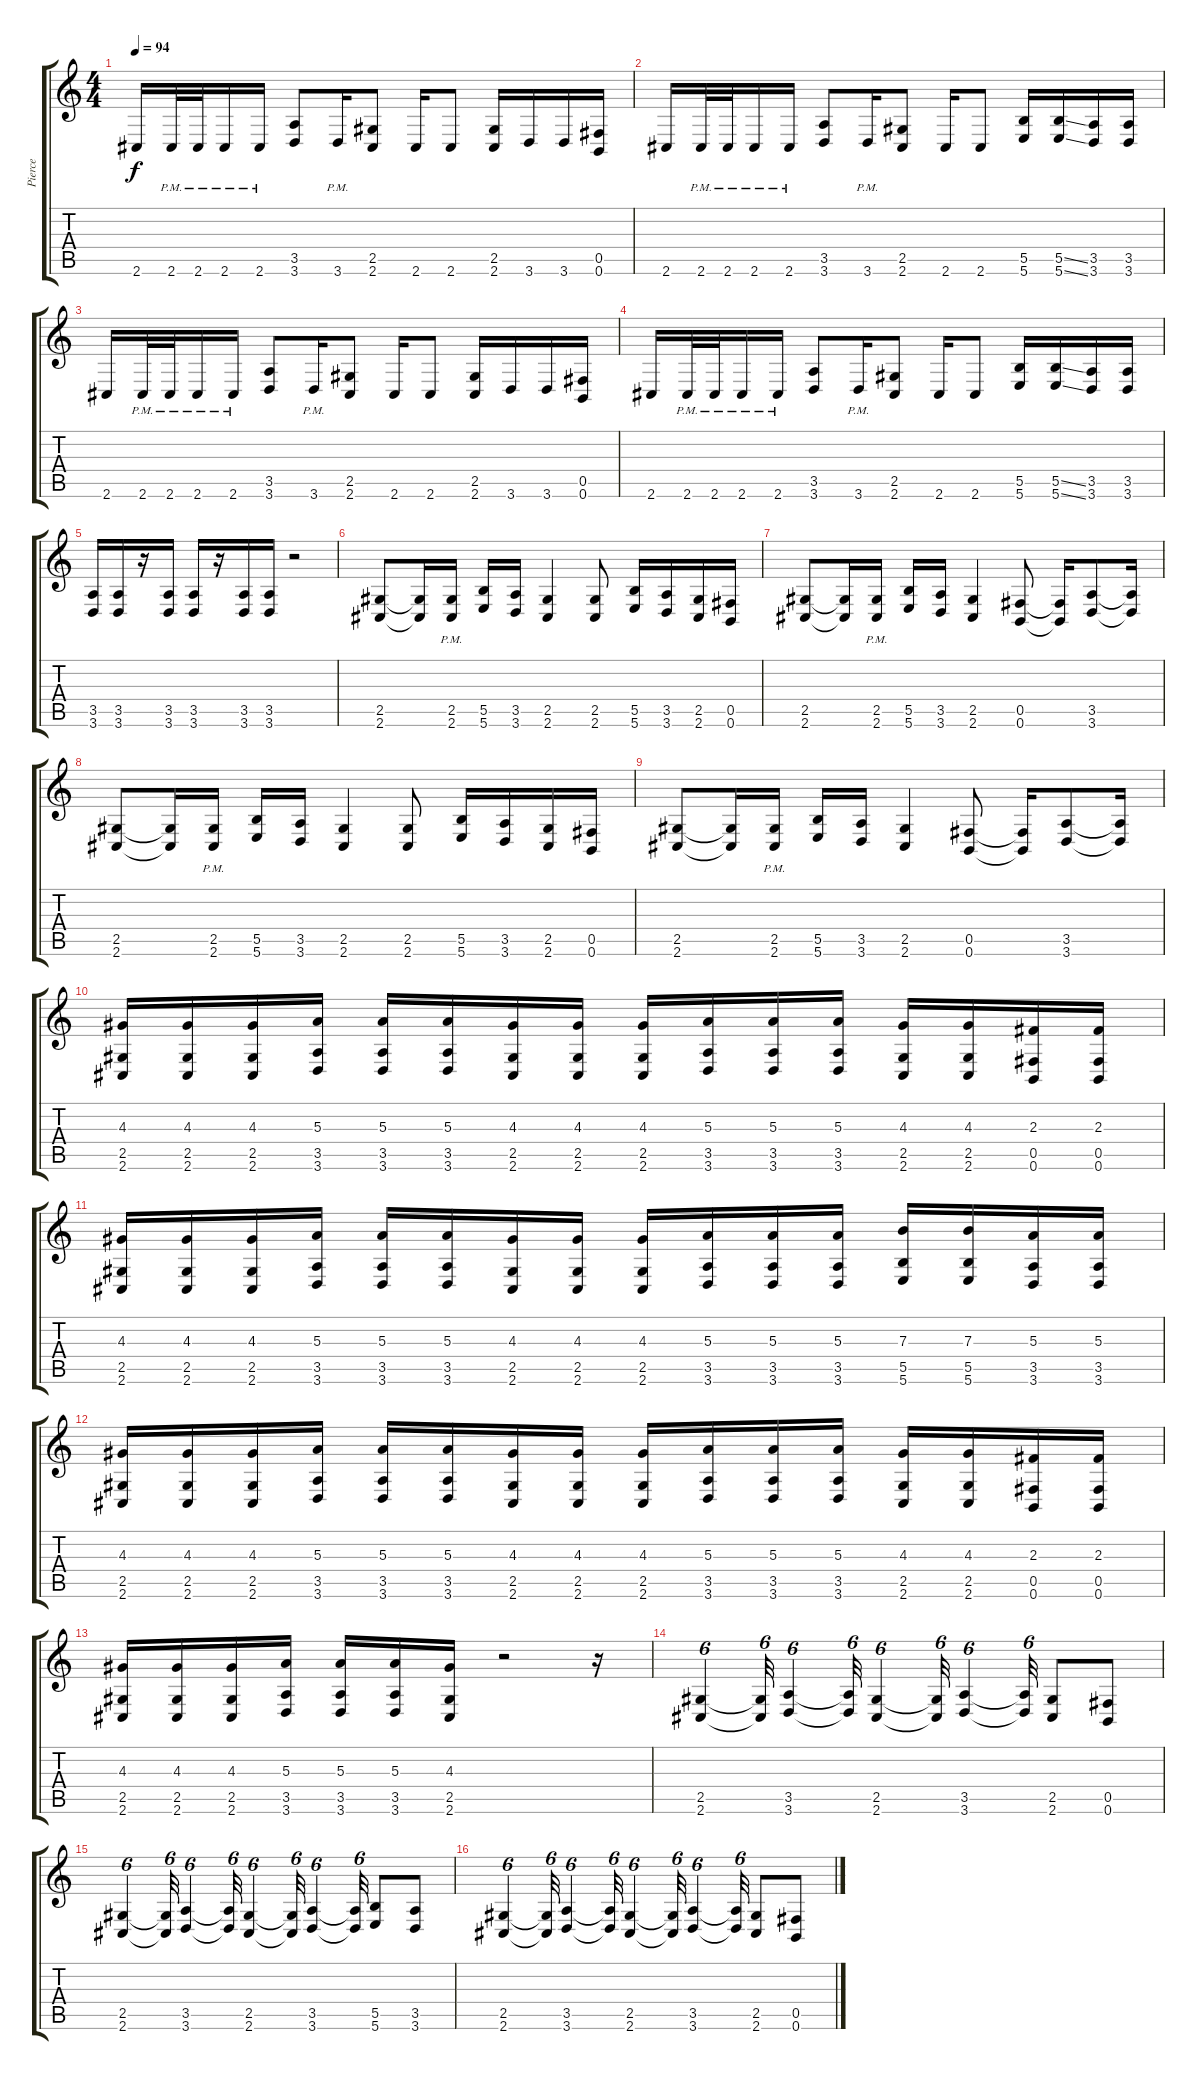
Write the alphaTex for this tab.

\track ("Pierce" "Pierce") {instrument distortionguitar}
\staff {score tabs}
\tuning (Db4 Ab3 E3 B2 Gb2 B1) {hide}
\ts (4 4)
\tempo 94
\clef g2
\ks c
2.6.16{dy f instrument distortionguitar} 2.6{pm}.32 2.6{pm}.32 2.6{pm}.16 2.6{pm}.16 (3.5 3.6).8 3.6{pm}.16 (2.5 2.6).8 2.6.16 2.6.8 (2.5 2.6).16 3.6.16 3.6.16 (0.5 0.6).16 |
2.6.16 2.6{pm}.32 2.6{pm}.32 2.6{pm}.16 2.6{pm}.16 (3.5 3.6).8 3.6{pm}.16 (2.5 2.6).8 2.6.16 2.6.8 (5.5 5.6).16 (5.5{ss} 5.6{ss}).16 (3.5 3.6).16 (3.5 3.6).16 |
2.6.16 2.6{pm}.32 2.6{pm}.32 2.6{pm}.16 2.6{pm}.16 (3.5 3.6).8 3.6{pm}.16 (2.5 2.6).8 2.6.16 2.6.8 (2.5 2.6).16 3.6.16 3.6.16 (0.5 0.6).16 |
2.6.16 2.6{pm}.32 2.6{pm}.32 2.6{pm}.16 2.6{pm}.16 (3.5 3.6).8 3.6{pm}.16 (2.5 2.6).8 2.6.16 2.6.8 (5.5 5.6).16 (5.5{ss} 5.6{ss}).16 (3.5 3.6).16 (3.5 3.6).16 |
(3.5 3.6).16 (3.5 3.6).16 r.16 (3.5 3.6).16 (3.5 3.6).16 r.16 (3.5 3.6).16 (3.5 3.6).16 r.2 |
(2.5 2.6).8 (2.5{t} 2.6{t}).16 (2.5{pm} 2.6).16 (5.5 5.6).16 (3.5 3.6).16 (2.5 2.6).4 (2.5 2.6).8 (5.5 5.6).16 (3.5 3.6).16 (2.5 2.6).16 (0.5 0.6).16 |
(2.5 2.6).8 (2.5{t} 2.6{t}).16 (2.5{pm} 2.6).16 (5.5 5.6).16 (3.5 3.6).16 (2.5 2.6).4 (0.5 0.6).8 (0.5{t} 0.6{t}).16 (3.5 3.6).8 (3.5{t} 3.6{t}).16 |
(2.5 2.6).8 (2.5{t} 2.6{t}).16 (2.5{pm} 2.6).16 (5.5 5.6).16 (3.5 3.6).16 (2.5 2.6).4 (2.5 2.6).8 (5.5 5.6).16 (3.5 3.6).16 (2.5 2.6).16 (0.5 0.6).16 |
(2.5 2.6).8 (2.5{t} 2.6{t}).16 (2.5{pm} 2.6).16 (5.5 5.6).16 (3.5 3.6).16 (2.5 2.6).4 (0.5 0.6).8 (0.5{t} 0.6{t}).16 (3.5 3.6).8 (3.5{t} 3.6{t}).16 |
(4.3 2.5 2.6).16 (4.3 2.5 2.6).16 (4.3 2.5 2.6).16 (5.3 3.5 3.6).16 (5.3 3.5 3.6).16 (5.3 3.5 3.6).16 (4.3 2.5 2.6).16 (4.3 2.5 2.6).16 (4.3 2.5 2.6).16 (5.3 3.5 3.6).16 (5.3 3.5 3.6).16 (5.3 3.5 3.6).16 (4.3 2.5 2.6).16 (4.3 2.5 2.6).16 (2.3 0.5 0.6).16 (2.3 0.5 0.6).16 |
(4.3 2.5 2.6).16 (4.3 2.5 2.6).16 (4.3 2.5 2.6).16 (5.3 3.5 3.6).16 (5.3 3.5 3.6).16 (5.3 3.5 3.6).16 (4.3 2.5 2.6).16 (4.3 2.5 2.6).16 (4.3 2.5 2.6).16 (5.3 3.5 3.6).16 (5.3 3.5 3.6).16 (5.3 3.5 3.6).16 (7.3 5.5 5.6).16 (7.3 5.5 5.6).16 (5.3 3.5 3.6).16 (5.3 3.5 3.6).16 |
(4.3 2.5 2.6).16 (4.3 2.5 2.6).16 (4.3 2.5 2.6).16 (5.3 3.5 3.6).16 (5.3 3.5 3.6).16 (5.3 3.5 3.6).16 (4.3 2.5 2.6).16 (4.3 2.5 2.6).16 (4.3 2.5 2.6).16 (5.3 3.5 3.6).16 (5.3 3.5 3.6).16 (5.3 3.5 3.6).16 (4.3 2.5 2.6).16 (4.3 2.5 2.6).16 (2.3 0.5 0.6).16 (2.3 0.5 0.6).16 |
(4.3 2.5 2.6).16 (4.3 2.5 2.6).16 (4.3 2.5 2.6).16 (5.3 3.5 3.6).16 (5.3 3.5 3.6).16 (5.3 3.5 3.6).16 (4.3 2.5 2.6).16 r.2 r.16 |
(2.5 2.6).4{tu (6 4)} (2.5{t} 2.6{t}).32{tu (6 4)} (3.5 3.6).4{tu (6 4)} (3.5{t} 3.6{t}).32{tu (6 4)} (2.5 2.6).4{tu (6 4)} (2.5{t} 2.6{t}).32{tu (6 4)} (3.5 3.6).4{tu (6 4)} (3.5{t} 3.6{t}).32{tu (6 4)} (2.5 2.6).8 (0.5 0.6).8 |
(2.5 2.6).4{tu (6 4)} (2.5{t} 2.6{t}).32{tu (6 4)} (3.5 3.6).4{tu (6 4)} (3.5{t} 3.6{t}).32{tu (6 4)} (2.5 2.6).4{tu (6 4)} (2.5{t} 2.6{t}).32{tu (6 4)} (3.5 3.6).4{tu (6 4)} (3.5{t} 3.6{t}).32{tu (6 4)} (5.5 5.6).8 (3.5 3.6).8 |
(2.5 2.6).4{tu (6 4)} (2.5{t} 2.6{t}).32{tu (6 4)} (3.5 3.6).4{tu (6 4)} (3.5{t} 3.6{t}).32{tu (6 4)} (2.5 2.6).4{tu (6 4)} (2.5{t} 2.6{t}).32{tu (6 4)} (3.5 3.6).4{tu (6 4)} (3.5{t} 3.6{t}).32{tu (6 4)} (2.5 2.6).8 (0.5 0.6).8
